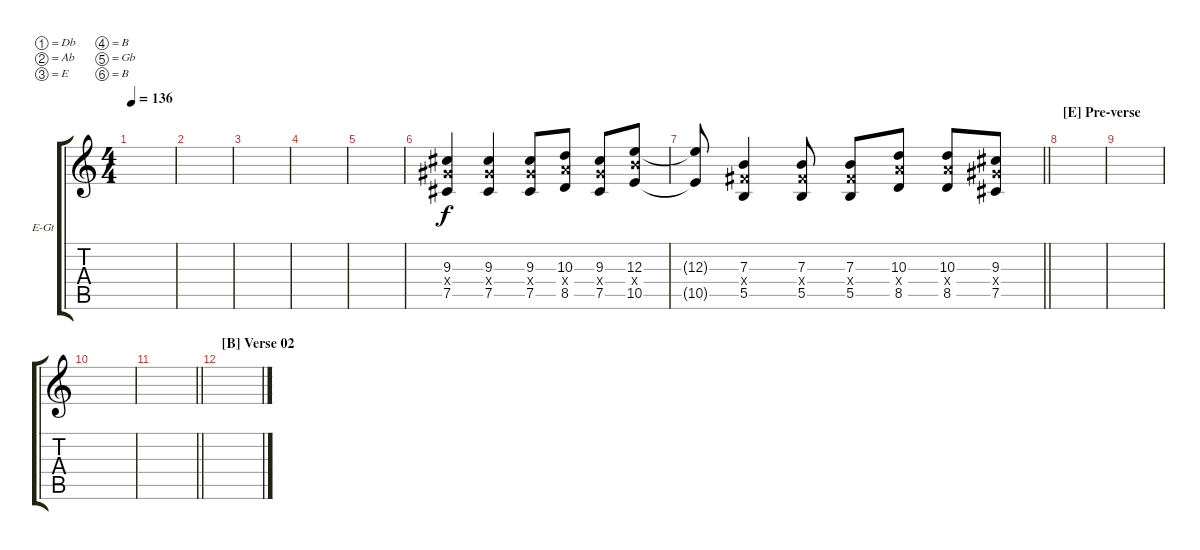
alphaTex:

\bracketExtendMode groupsimilarinstruments
\firstSystemTrackNameOrientation horizontal
\otherSystemsTrackNameOrientation horizontal
\track ("Fills 01" "E-Gt") {instrument overdrivenguitar}
\staff {score tabs}
\tuning (Db4 Ab3 E3 B2 Gb2 B1)
\ts (4 4)
\tempo 136
\clef g2
\ks c
|
|
|
|
|
(9.3 9.4{x} 7.5).4 (9.3 9.4{x} 7.5).4 (9.3 9.4{x} 7.5).8 (10.3 10.4{x} 8.5).8 (9.3 9.4{x} 7.5).8 (12.3 12.4{x} 10.5).8 |
\barLineRight lightlight
(12.3{t} 10.5{t}).8 (7.3 7.4{x} 5.5).4 (7.3 7.4{x} 5.5).8 (7.3 7.4{x} 5.5).8 (10.3 10.4{x} 8.5).8 (10.3 8.5 10.4{x}).8 (9.3 7.5 9.4{x}).8 |
\section ("E" "Pre-verse")
|
|
|
\barLineRight lightlight
|
\section ("B" "Verse 02")
